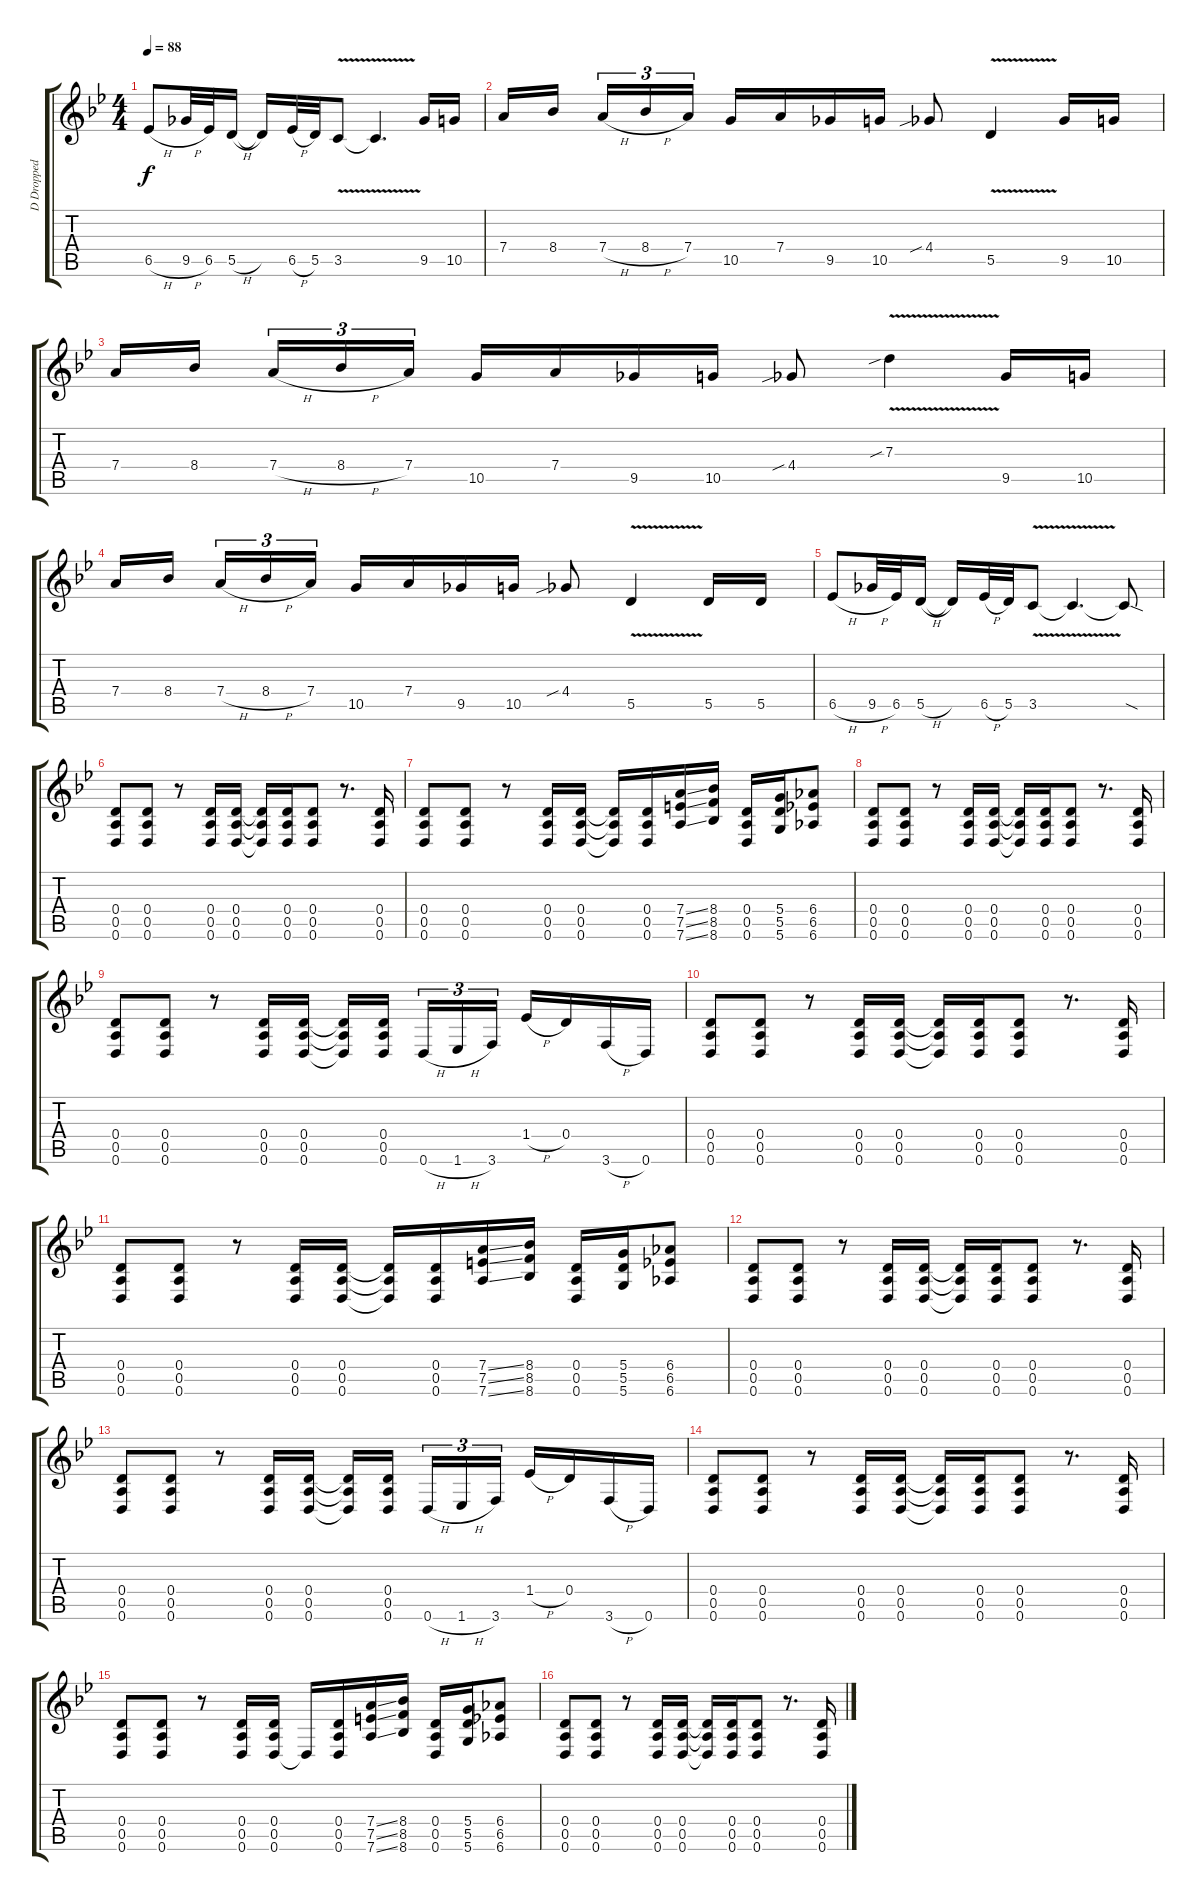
\track ("D Dropped Guitar - John Petrucci" "D Dropped ") {instrument acousticguitarsteel}
\staff {score tabs}
\tuning (E4 B3 G3 D3 A2 D2) {hide}
\ts (4 4)
\tempo 88
\clef g2
\ks bb
6.5{h}.8{dy f} 9.5{h}.32 6.5.32 5.5{h}.16 5.5{t}.16 6.5{h}.32 5.5.32 3.5{v}.8 3.5{t}.4{d} 9.5.16 10.5.16 |
7.4.16 8.4.16{beam splitsecondary} 7.4{h}.16{tu (3 2)} 8.4{h}.16{tu (3 2)} 7.4.16{tu (3 2)} 10.5.16 7.4.16 9.5.16 10.5.16 4.4{sib}.8 5.5{v}.4 9.5.16 10.5.16 |
7.4.16 8.4.16{beam splitsecondary} 7.4{h}.16{tu (3 2)} 8.4{h}.16{tu (3 2)} 7.4.16{tu (3 2)} 10.5.16 7.4.16 9.5.16 10.5.16 4.4{sib}.8 7.3{v sib}.4 9.5.16 10.5.16 |
7.4.16 8.4.16{beam splitsecondary} 7.4{h}.16{tu (3 2)} 8.4{h}.16{tu (3 2)} 7.4.16{tu (3 2)} 10.5.16 7.4.16 9.5.16 10.5.16 4.4{sib}.8 5.5{v}.4 5.5.16 5.5.16 |
6.5{h}.8 9.5{h}.32 6.5.32 5.5{h}.16 5.5{t}.16 6.5{h}.32 5.5.32 3.5{v}.8 3.5{t}.4{d} 3.5{sod t}.8 |
(0.4 0.5 0.6).8 (0.4 0.5 0.6).8 r.8 (0.4 0.5 0.6).16 (0.4 0.5 0.6).16 (0.4{t} 0.5{t} 0.6{t}).16 (0.4 0.5 0.6).16 (0.4 0.5 0.6).8 r.8{d} (0.4 0.5 0.6).16 |
(0.4 0.5 0.6).8 (0.4 0.5 0.6).8 r.8 (0.4 0.5 0.6).16 (0.4 0.5 0.6).16 (0.4{t} 0.5{t} 0.6{t}).16 (0.4 0.5 0.6).16 (7.4{ss} 7.5{ss} 7.6{ss}).16 (8.4 8.5 8.6).16 (0.4 0.5 0.6).16 (5.4 5.5 5.6).16 (6.4 6.5 6.6).8 |
(0.4 0.5 0.6).8 (0.4 0.5 0.6).8 r.8 (0.4 0.5 0.6).16 (0.4 0.5 0.6).16 (0.4{t} 0.5{t} 0.6{t}).16 (0.4 0.5 0.6).16 (0.4 0.5 0.6).8 r.8{d} (0.4 0.5 0.6).16 |
(0.4 0.5 0.6).8 (0.4 0.5 0.6).8 r.8 (0.4 0.5 0.6).16 (0.4 0.5 0.6).16 (0.4{t} 0.5{t} 0.6{t}).16 (0.4 0.5 0.6).16{beam splitsecondary} 0.6{h}.16{tu (3 2)} 1.6{h}.16{tu (3 2)} 3.6.16{tu (3 2)} 1.4{h}.16 0.4.16 3.6{h}.16 0.6.16 |
(0.4 0.5 0.6).8 (0.4 0.5 0.6).8 r.8 (0.4 0.5 0.6).16 (0.4 0.5 0.6).16 (0.4{t} 0.5{t} 0.6{t}).16 (0.4 0.5 0.6).16 (0.4 0.5 0.6).8 r.8{d} (0.4 0.5 0.6).16 |
(0.4 0.5 0.6).8 (0.4 0.5 0.6).8 r.8 (0.4 0.5 0.6).16 (0.4 0.5 0.6).16 (0.4{t} 0.5{t} 0.6{t}).16 (0.4 0.5 0.6).16 (7.4{ss} 7.5{ss} 7.6{ss}).16 (8.4 8.5 8.6).16 (0.4 0.5 0.6).16 (5.4 5.5 5.6).16 (6.4 6.5 6.6).8 |
(0.4 0.5 0.6).8 (0.4 0.5 0.6).8 r.8 (0.4 0.5 0.6).16 (0.4 0.5 0.6).16 (0.4{t} 0.5{t} 0.6{t}).16 (0.4 0.5 0.6).16 (0.4 0.5 0.6).8 r.8{d} (0.4 0.5 0.6).16 |
(0.4 0.5 0.6).8 (0.4 0.5 0.6).8 r.8 (0.4 0.5 0.6).16 (0.4 0.5 0.6).16 (0.4{t} 0.5{t} 0.6{t}).16 (0.4 0.5 0.6).16{beam splitsecondary} 0.6{h}.16{tu (3 2)} 1.6{h}.16{tu (3 2)} 3.6.16{tu (3 2)} 1.4{h}.16 0.4.16 3.6{h}.16 0.6.16 |
(0.4 0.5 0.6).8 (0.4 0.5 0.6).8 r.8 (0.4 0.5 0.6).16 (0.4 0.5 0.6).16 (0.4{t} 0.5{t} 0.6{t}).16 (0.4 0.5 0.6).16 (0.4 0.5 0.6).8 r.8{d} (0.4 0.5 0.6).16 |
(0.4 0.5 0.6).8 (0.4 0.5 0.6).8 r.8 (0.4 0.5 0.6).16 (0.4 0.5 0.6).16 0.6{t}.16 (0.4 0.5 0.6).16 (7.4{ss} 7.5{ss} 7.6{ss}).16 (8.4 8.5 8.6).16 (0.4 0.5 0.6).16 (5.4 5.5 5.6).16 (6.4 6.5 6.6).8 |
(0.4 0.5 0.6).8 (0.4 0.5 0.6).8 r.8 (0.4 0.5 0.6).16 (0.4 0.5 0.6).16 (0.4{t} 0.5{t} 0.6{t}).16 (0.4 0.5 0.6).16 (0.4 0.5 0.6).8 r.8{d} (0.4 0.5 0.6).16
